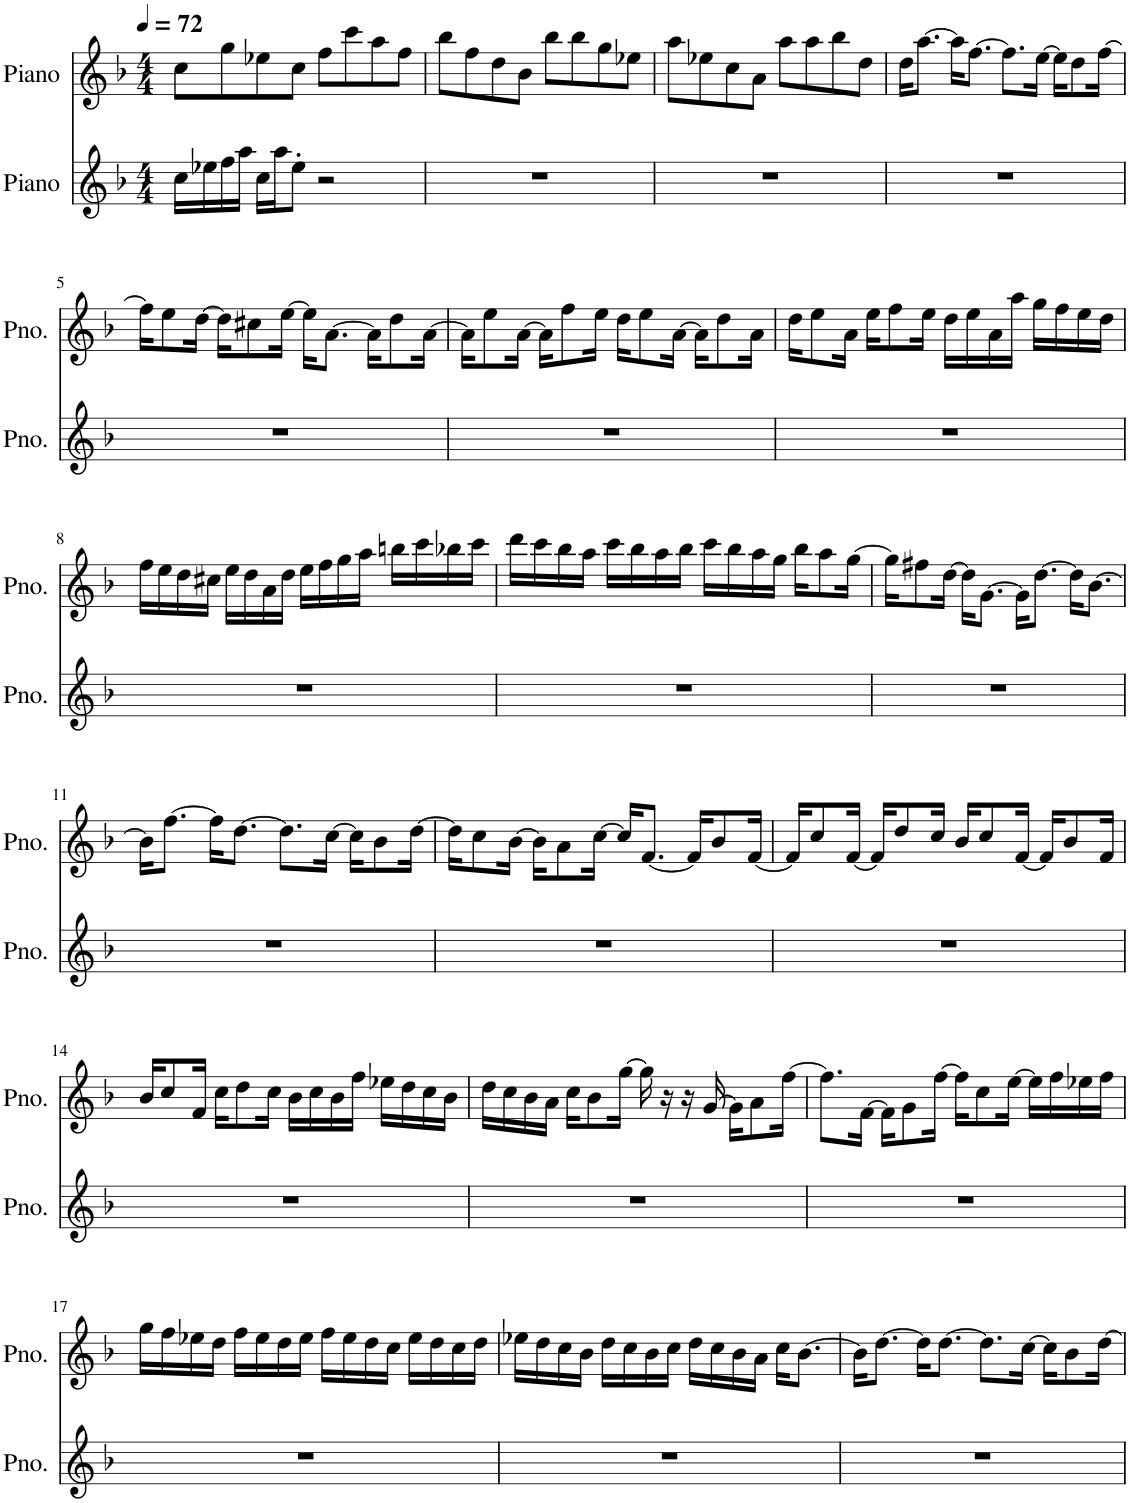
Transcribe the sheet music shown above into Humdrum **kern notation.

**kern	**kern
*part2	*part1
*staff2	*staff1
*I"Piano	*I"Piano
*I'Pno.	*I'Pno.
*clefG2	*clefG2
*k[b-]	*k[b-]
*M4/4	*M4/4
*MM72	*MM72
=1	=1
16cc\LL	8cc\L
16ee-X\	.
16ff\	8gg\
16aa\JJ	.
16cc\LL	8ee-X\
16aa\J	.
8ee-'\J	8cc\J
2r	8ff\L
.	8ccc\
.	8aa\
.	8ff\J
=2	=2
1r	8bb-\L
.	8ff\
.	8dd\
.	8b-\J
.	8bb-\L
.	8bb-\
.	8gg\
.	8ee-X\J
=3	=3
1r	8aa\L
.	8ee-X\
.	8cc\
.	8a\J
.	8aa\L
.	8aa\
.	8bb-\
.	8dd\J
=4	=4
1r	16dd\KL
.	[8.aa\J
.	16aa\KL]
.	[8.ff\J
.	8.ff\L]
.	[16ee\Jk
.	16ee\KL]
.	8dd\
.	[16ff\Jk
!!LO:LB:g=z
=5	=5
1r	16ff\KL]
.	8ee\
.	[16dd\Jk
.	16dd\KL]
.	8cc#X\
.	[16ee\Jk
.	16ee\KL]
.	[8.a\J
.	16a\KL]
.	8dd\
.	[16a\Jk
=6	=6
1r	16a\KL]
.	8ee\
.	[16a\Jk
.	16a\KL]
.	8ff\
.	16ee\Jk
.	16dd\KL
.	8ee\
.	[16a\Jk
.	16a\KL]
.	8dd\
.	16a\Jk
=7	=7
1r	16dd\KL
.	8ee\
.	16a\Jk
.	16ee\KL
.	8ff\
.	16ee\Jk
.	16dd\LL
.	16ee\
.	16a\
.	16aa\JJ
.	16gg\LL
.	16ff\
.	16ee\
.	16dd\JJ
!!LO:LB:g=z
=8	=8
1r	16ff\LL
.	16ee\
.	16dd\
.	16cc#X\JJ
.	16ee\LL
.	16dd\
.	16a\
.	16dd\JJ
.	16ee\LL
.	16ff\
.	16gg\
.	16aa\JJ
.	16bbn\LL
.	16ccc\
.	16bb-X\
.	16ccc\JJ
=9	=9
1r	16ddd\LL
.	16ccc\
.	16bb-\
.	16aa\JJ
.	16ccc\LL
.	16bb-\
.	16aa\
.	16bb-\JJ
.	16ccc\LL
.	16bb-\
.	16aa\
.	16gg\JJ
.	16bb-\KL
.	8aa\
.	[16gg\Jk
=10	=10
1r	16gg\KL]
.	8ff#X\
.	[16dd\Jk
.	16dd\KL]
.	[8.g\J
.	16g\KL]
.	[8.dd\J
.	16dd\KL]
.	[8.b-\J
!!LO:LB:g=z
=11	=11
1r	16b-\KL]
.	[8.ff\J
.	16ff\KL]
.	[8.dd\J
.	8.dd\L]
.	[16cc\Jk
.	16cc\KL]
.	8b-\
.	[16dd\Jk
=12	=12
1r	16dd\KL]
.	8cc\
.	[16b-\Jk
.	16b-\KL]
.	8a\
.	[16cc\Jk
.	16cc/KL]
.	[8.f/J
.	16f/KL]
.	8b-/
.	[16f/Jk
=13	=13
1r	16f/KL]
.	8cc/
.	[16f/Jk
.	16f/KL]
.	8dd/
.	16cc/Jk
.	16b-/KL
.	8cc/
.	[16f/Jk
.	16f/KL]
.	8b-/
.	16f/Jk
!!LO:LB:g=z
=14	=14
1r	16b-/KL
.	8cc/
.	16f/Jk
.	16cc\KL
.	8dd\
.	16cc\Jk
.	16b-\LL
.	16cc\
.	16b-\
.	16ff\JJ
.	16ee-X\LL
.	16dd\
.	16cc\
.	16b-\JJ
=15	=15
1r	16dd\LL
.	16cc\
.	16b-\
.	16a\JJ
.	16cc\KL
.	8b-\
.	[16gg\Jk
.	16gg\]
.	16r
.	16r
.	[16g/
.	16g\KL]
.	8a\
.	[16ff\Jk
=16	=16
1r	8.ff\L]
.	[16f\Jk
.	16f\KL]
.	8g\
.	[16ff\Jk
.	16ff\KL]
.	8cc\
.	[16ee\Jk
.	16ee\LL]
.	16ff\
.	16ee-X\
.	16ff\JJ
!!LO:LB:g=z
=17	=17
1r	16gg\LL
.	16ff\
.	16ee-X\
.	16dd\JJ
.	16ff\LL
.	16ee-\
.	16dd\
.	16ee-\JJ
.	16ff\LL
.	16ee-\
.	16dd\
.	16cc\JJ
.	16ee-\LL
.	16dd\
.	16cc\
.	16dd\JJ
=18	=18
1r	16ee-X\LL
.	16dd\
.	16cc\
.	16b-\JJ
.	16dd\LL
.	16cc\
.	16b-\
.	16cc\JJ
.	16dd\LL
.	16cc\
.	16b-\
.	16a\JJ
.	16cc\KL
.	[8.b-\J
=19	=19
1r	16b-\KL]
.	[8.dd\J
.	16dd\KL]
.	[8.dd\J
.	8.dd\L]
.	[16cc\Jk
.	16cc\KL]
.	8b-\
.	[16dd\Jk
=	=
*-	*-
